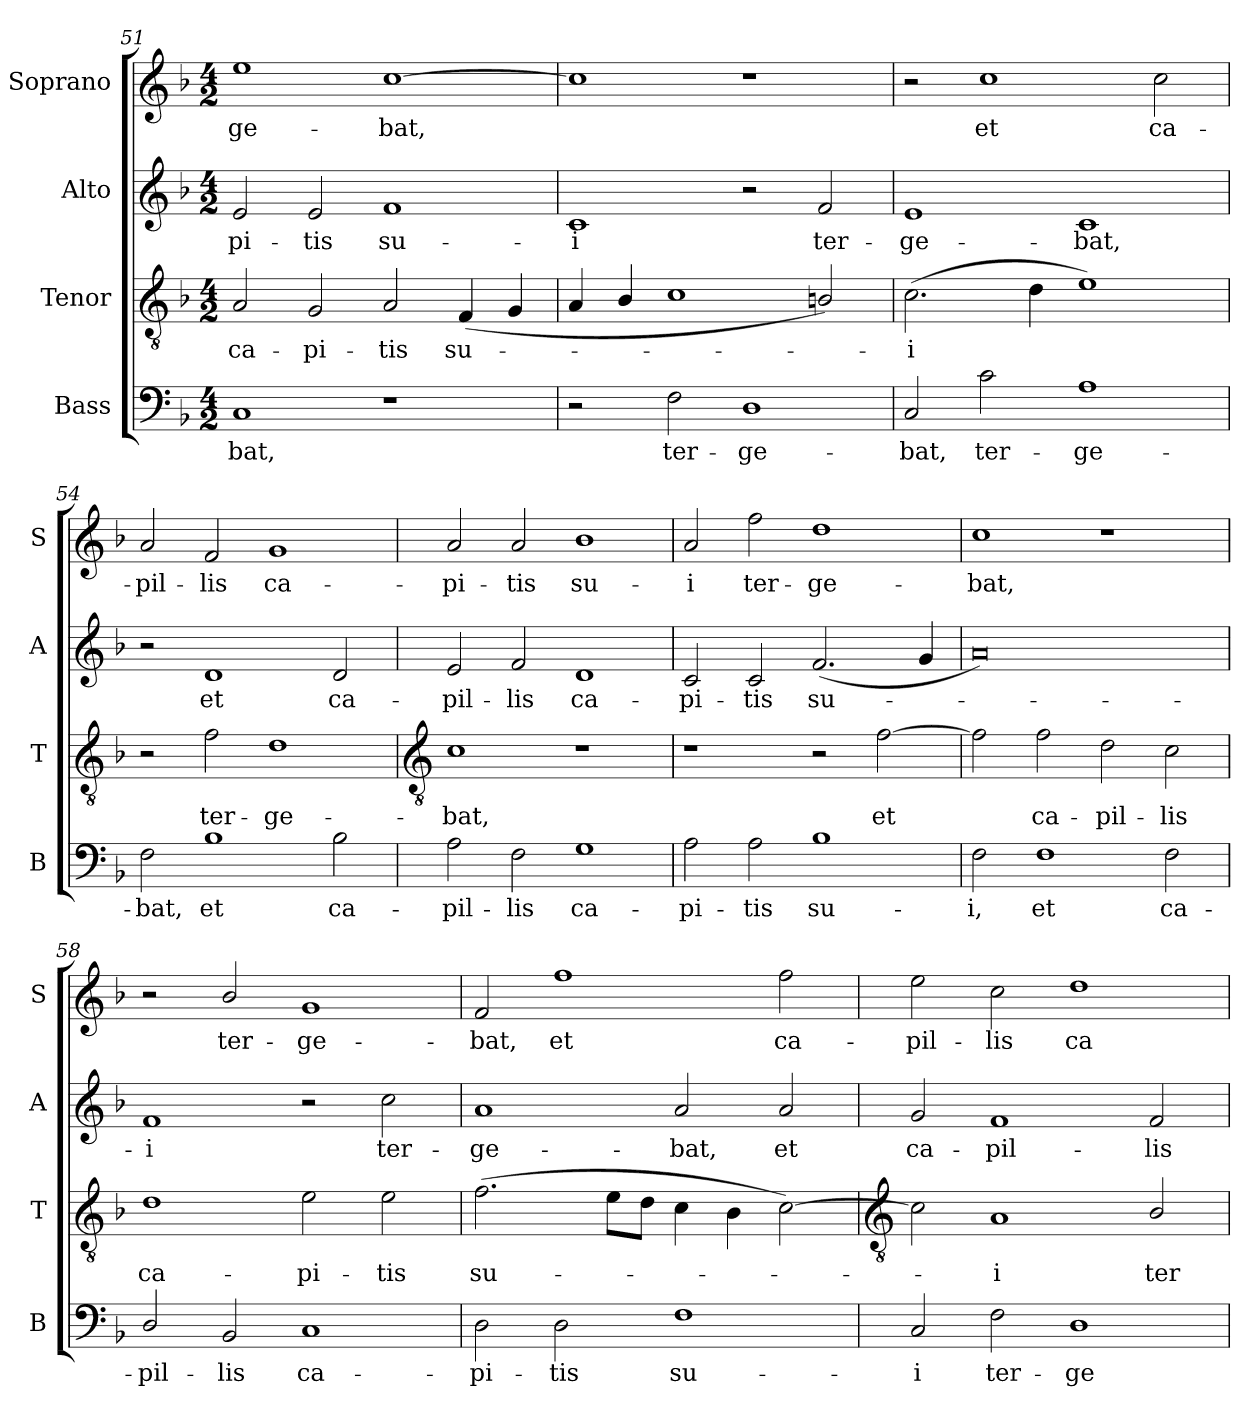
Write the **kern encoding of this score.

**kern	**text	**kern	**text	**kern	**text	**kern	**text
*part4	*part4	*part3	*part3	*part2	*part2	*part1	*part1
*staff4	*staff4	*staff3	*staff3	*staff2	*staff2	*staff1	*staff1
*I"Bass	*	*I"Tenor	*	*I"Alto	*	*I"Soprano	*
*I'B	*	*I'T	*	*I'A	*	*I'S	*
*clefF4	*	*clefGv2	*	*clefG2	*	*clefG2	*
*k[b-]	*	*k[b-]	*	*k[b-]	*	*k[b-]	*
*F:	*	*F:	*	*F:	*	*F:	*
*M4/2	*	*M4/2	*	*M4/2	*	*M4/2	*
=51	=51	=51	=51	=51	=51	=51	=51
!	!LO:LY:b	!	!LO:LY:b	!	!LO:LY:b	!	!LO:LY:b
1C	-bat,	2A	ca-	2e	-pi-	1ee	-ge-
!	!	!	!LO:LY:b	!	!LO:LY:b	!	!
.	.	2G	-pi-	2e	-tis	.	.
!	!	!	!LO:LY:b	!	!LO:LY:b	!	!LO:LY:b
1r	.	2A	-tis	1f	su-	[1cc	-bat,
!	!	!	!LO:LY:b	!	!	!	!
.	.	(<4F	su-	.	.	.	.
.	.	4G	.	.	.	.	.
=52	=52	=52	=52	=52	=52	=52	=52
!	!	!	!	!	!LO:LY:b	!	!
2r	.	4A	.	1c	-i	1cc]	.
.	.	4B-/	.	.	.	.	.
!	!LO:LY:b	!	!	!	!	!	!
2F	ter-	1c/	.	.	.	.	.
!	!LO:LY:b	!	!	!	!	!	!
1D	-ge-	.	.	2r	.	1r	.
!	!	!	!	!	!LO:LY:b	!	!
.	.	2Bn/)	.	2f	ter-	.	.
=53	=53	=53	=53	=53	=53	=53	=53
!	!LO:LY:b	!	!LO:LY:b	!	!LO:LY:b	!	!
2C	-bat,	(>2.c	i	1e	-ge-	2r	.
!	!LO:LY:b	!	!	!	!	!	!LO:LY:b
2c	ter-	.	.	.	.	1cc	et
.	.	4d	.	.	.	.	.
!	!LO:LY:b	!	!	!	!LO:LY:b	!	!
1A	-ge-	1e)	.	1c	-bat,	.	.
!	!	!	!	!	!	!	!LO:LY:b
.	.	.	.	.	.	2cc	ca-
=54	=54	=54	=54	=54	=54	=54	=54
!	!LO:LY:b	!	!	!	!	!	!LO:LY:b
2F	-bat,	2r	.	2r	.	2a	-pil-
!	!LO:LY:b	!	!LO:LY:b	!	!LO:LY:b	!	!LO:LY:b
1B-	et	2f	ter-	1d	et	2f	-lis
!	!	!	!LO:LY:b	!	!	!	!LO:LY:b
.	.	1d	-ge-	.	.	1g	ca-
!	!LO:LY:b	!	!	!	!LO:LY:b	!	!
2B-	ca-	.	.	2d	ca-	.	.
!!LO:LB:g=z
=55	=55	=55	=55	=55	=55	=55	=55
*	*	*clefGv2	*	*	*	*	*
!	!LO:LY:b	!	!LO:LY:b	!	!LO:LY:b	!	!LO:LY:b
2A	-pil-	1c	-bat,	2e	-pil-	2a	-pi-
!	!LO:LY:b	!	!	!	!LO:LY:b	!	!LO:LY:b
2F	-lis	.	.	2f	-lis	2a	-tis
!	!LO:LY:b	!	!	!	!LO:LY:b	!	!LO:LY:b
1G	ca-	1r	.	1d	ca-	1b-	su-
=56	=56	=56	=56	=56	=56	=56	=56
!	!LO:LY:b	!	!	!	!LO:LY:b	!	!LO:LY:b
2A	-pi-	1r	.	2c	-pi-	2a	-i
!	!LO:LY:b	!	!	!	!LO:LY:b	!	!LO:LY:b
2A	-tis	.	.	2c	-tis	2ff	ter-
!	!LO:LY:b	!	!	!	!LO:LY:b	!	!LO:LY:b
1B-	su-	2r	.	(<2.f	su-	1dd	-ge-
!	!	!	!LO:LY:b	!	!	!	!
.	.	[2f	et	.	.	.	.
.	.	.	.	4g	.	.	.
=57	=57	=57	=57	=57	=57	=57	=57
!	!LO:LY:b	!	!	!	!	!	!LO:LY:b
2F	-i,	2f]	.	0a)	.	1cc	-bat,
!	!LO:LY:b	!	!LO:LY:b	!	!	!	!
1F	et	2f	ca-	.	.	.	.
!	!	!	!LO:LY:b	!	!	!	!
.	.	2d	-pil-	.	.	1r	.
!	!LO:LY:b	!	!LO:LY:b	!	!	!	!
2F	ca-	2c	-lis	.	.	.	.
=58	=58	=58	=58	=58	=58	=58	=58
!	!LO:LY:b	!	!LO:LY:b	!	!LO:LY:b	!	!
2D/	-pil-	1d	ca-	1f	i	2r	.
!	!LO:LY:b	!	!	!	!	!	!LO:LY:b
2BB-	-lis	.	.	.	.	2b-/	ter-
!	!LO:LY:b	!	!LO:LY:b	!	!	!	!LO:LY:b
1C	ca-	2e	-pi-	2r	.	1g	-ge-
!	!	!	!LO:LY:b	!	!LO:LY:b	!	!
.	.	2e	-tis	2cc	ter-	.	.
=59	=59	=59	=59	=59	=59	=59	=59
!	!LO:LY:b	!	!LO:LY:b	!	!LO:LY:b	!	!LO:LY:b
2D	-pi-	(>2.f	su-	1a	-ge-	2f	-bat,
!	!LO:LY:b	!	!	!	!	!	!LO:LY:b
2D	-tis	.	.	.	.	1ff	et
.	.	8eL	.	.	.	.	.
.	.	8dJ	.	.	.	.	.
!	!LO:LY:b	!	!	!	!LO:LY:b	!	!
1F	su-	4c	.	2a	-bat,	.	.
.	.	4B-	.	.	.	.	.
!	!	!	!	!	!LO:LY:b	!	!LO:LY:b
.	.	[2c)	.	2a	et	2ff	ca-
!!LO:LB:g=z
=60	=60	=60	=60	=60	=60	=60	=60
*	*	*clefGv2	*	*	*	*	*
!	!LO:LY:b	!	!	!	!LO:LY:b	!	!LO:LY:b
2C	-i	2c]	.	2g	ca-	2ee	-pil-
!	!LO:LY:b	!	!LO:LY:b	!	!LO:LY:b	!	!LO:LY:b
2F	ter-	1A	i	1f	-pil-	2cc	-lis
!	!LO:LY:b	!	!	!	!	!	!LO:LY:b
1D	-ge-	.	.	.	.	1dd	ca-
!	!	!	!LO:LY:b	!	!LO:LY:b	!	!
.	.	2B-/	ter-	2f	-lis	.	.
=	=	=	=	=	=	=	=
*-	*-	*-	*-	*-	*-	*-	*-
